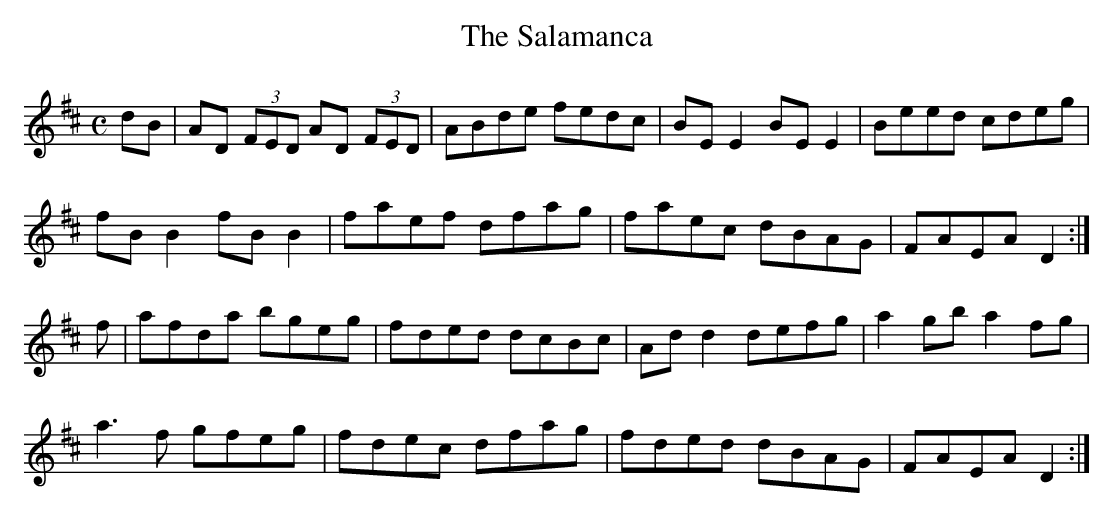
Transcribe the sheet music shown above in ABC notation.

X:1
T:The Salamanca
M:C
L:1/8
K:D
dB|AD (3FED AD (3FED|ABde fedc|BE E2 BE E2|Beed cdeg|
fB B2 fB B2|faef dfag|faec dBAG|FAEA D2 :|
f|afda bgeg|fded dcBc|Ad d2 defg|a2 gb a2 fg|
a3 f gfeg|fdec dfag|fded dBAG|FAEA D2 :|
